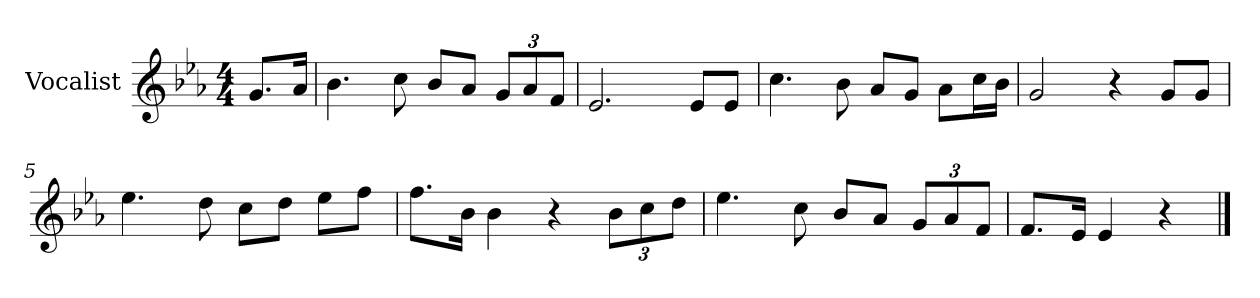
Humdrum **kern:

**kern
*part1
*staff1
*I"Vocalist
*k[b-e-a-]
*E-:
*M4/4
=
8.gL
16a-Jk
=1
4.b-
8cc
8b-L
8a-J
12gL
12a-
12fJ
=2
2.e-
8e-L
8e-J
=3
4.cc
8b-
8a-L
8gJ
8a-L
16ccL
16b-JJ
=4
2g
4r
8gL
8gJ
=5
4.ee-
8dd
8ccL
8ddJ
8ee-L
8ffJ
=6
8.ffL
16b-Jk
4b-
4r
12b-L
12cc
12ddJ
=7
4.ee-
8cc
8b-L
8a-J
12gL
12a-
12fJ
=8
8.fL
16e-Jk
4e-
4r
==
*-
